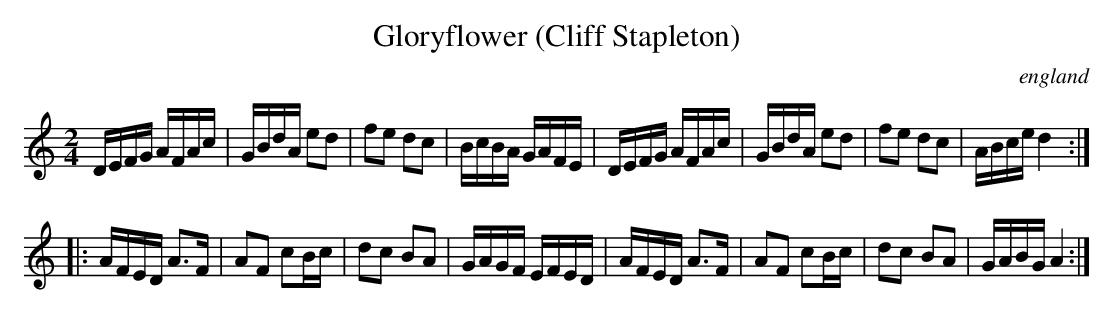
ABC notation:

X:1
T:Gloryflower (Cliff Stapleton)
O:england
M:2/4
L:1/16
K:D dorian
DEFG AFAc|GBdA e2d2|f2e2 d2c2|BcBA GAFE|DEFG AFAc|\
GBdA e2d2|f2e2 d2c2|ABced4:|
|:AFED A3F|A2F2 c2Bc|d2c2 B2A2|GAGF EFED|AFED A3F|\
A2F2 c2Bc|d2c2 B2A2|GABGA4:|
